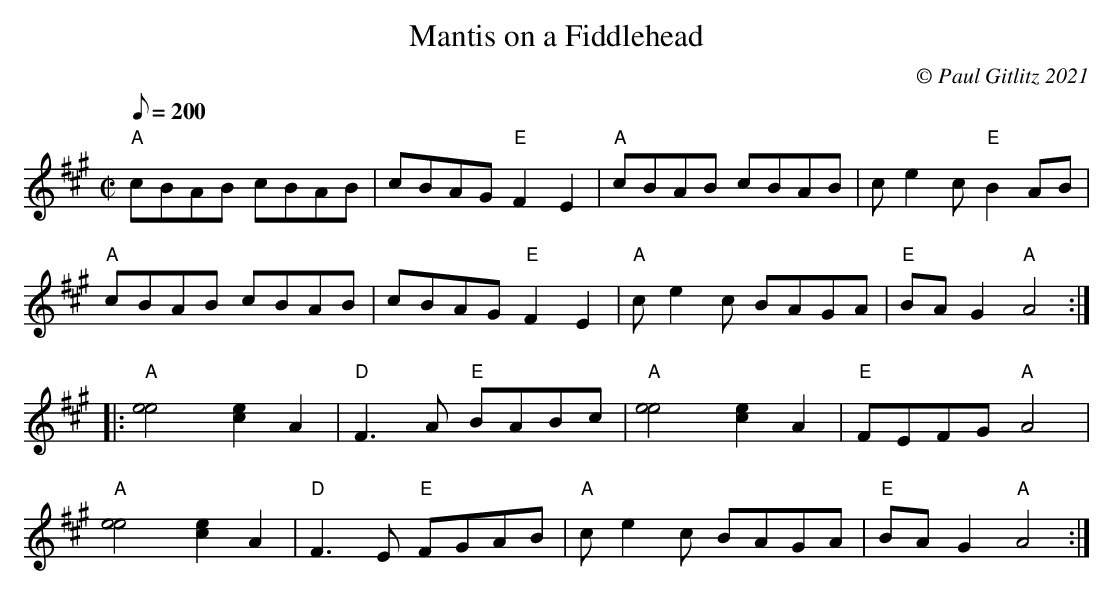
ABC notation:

X:1
T:Mantis on a Fiddlehead
C: © Paul Gitlitz 2021
K:A
Q:200
M:C|
L:1/8
"A" cBAB cBAB | cBAG "E"F2E2 | "A"cBAB cBAB |ce2c "E"B2AB  |
"A"cBAB cBAB |cBAG "E"F2E2 | "A"ce2c BAGA |"E"BAG2 "A" A4 :|
|:"A"[e4e4][c2e2]A2 | "D"F3A "E"BABc  | "A"[e4e4][c2e2]A2  |"E"FEFG  "A"A4|
"A"[e4e4][c2e2]A2  | "D"F3E "E"FGAB |"A" ce2c BAGA |"E"BAG2 "A" A4 :|
